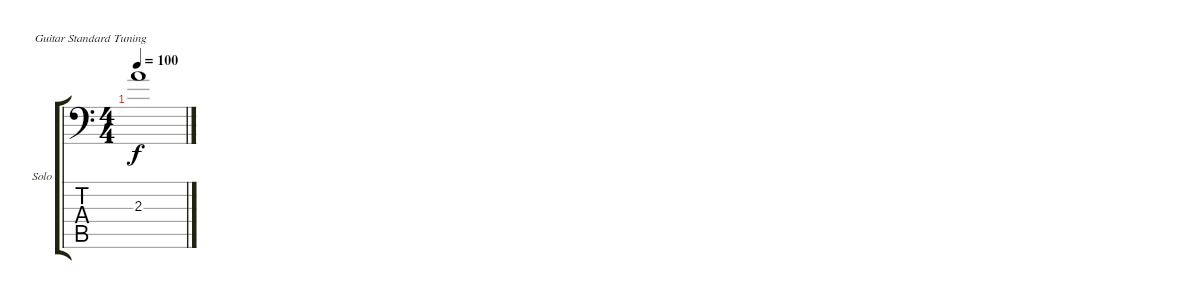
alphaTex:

\defaultSystemsLayout 4
\bracketExtendMode groupsimilarinstruments
\firstSystemTrackNameOrientation horizontal
\otherSystemsTrackNameOrientation horizontal
\track ("Solo" "Solo") {instrument distortionguitar}
\staff {score tabs}
\tuning (E4 B3 G3 D3 A2 E2)
\ts (4 4)
\tempo 100
\clef f4
\scale
0.333333
\ks c
2.3.1{dy f} |
\scale
0.333333 |
\scale
0.333333 |
\scale
0.333333 |
\scale
0.333333 |
\scale
0.333333 |
\scale
0.333333 |
\scale
0.333333 |
\scale
0.333333 |
\scale
0.333333 |
\scale
0.333333 |
\scale
0.333333 |
\scale
0.333333 |
\scale
0.333333 |
\scale
0.333333 |
\scale
0.333333
